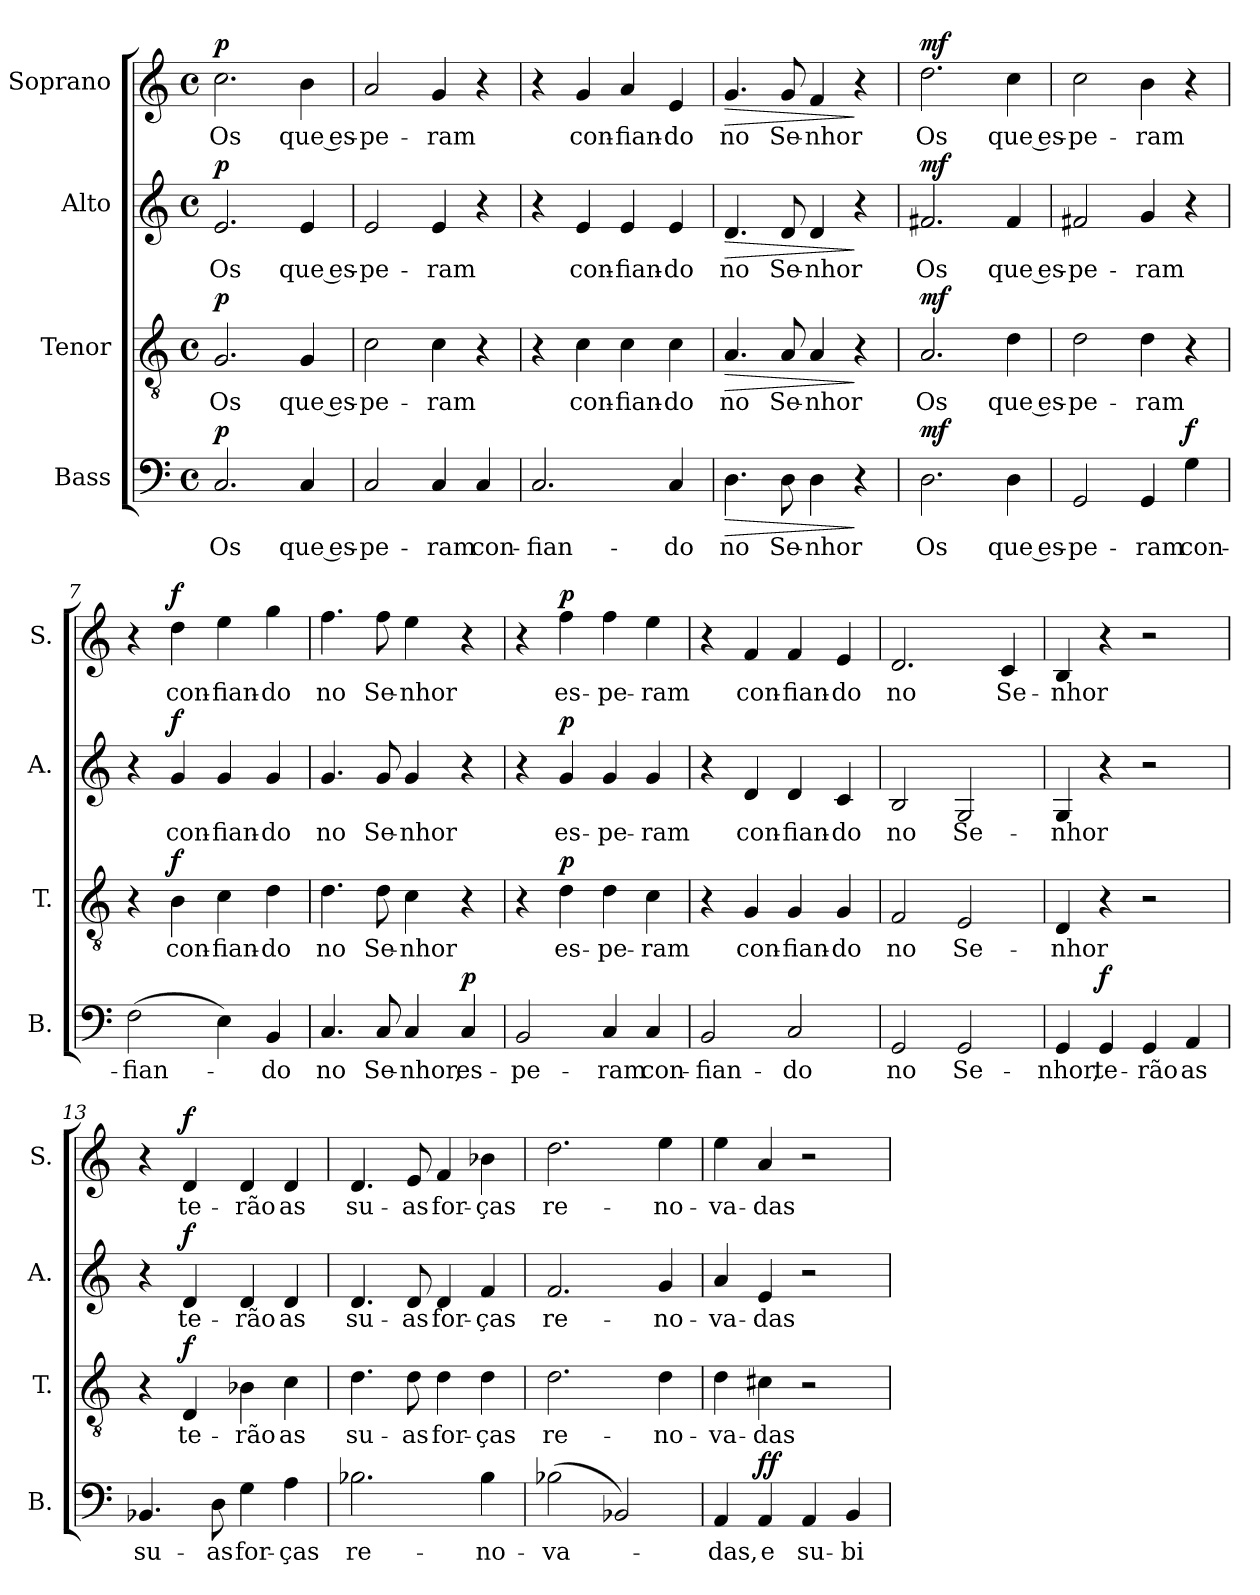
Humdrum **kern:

**kern	**text	**dynam	**kern	**text	**dynam	**kern	**text	**dynam	**kern	**text	**dynam
*part4	*part4	*part4	*part3	*part3	*part3	*part2	*part2	*part2	*part1	*part1	*part1
*staff4	*staff4	*staff4	*staff3	*staff3	*staff3	*staff2	*staff2	*staff2	*staff1	*staff1	*staff1
*I"Bass	*	*	*I"Tenor	*	*	*I"Alto	*	*	*I"Soprano	*	*
*I'B.	*	*	*I'T.	*	*	*I'A.	*	*	*I'S.	*	*
*clefF4	*	*	*clefGv2	*	*	*clefG2	*	*	*clefG2	*	*
*k[]	*	*	*k[]	*	*	*k[]	*	*	*k[]	*	*
*M4/4	*	*	*M4/4	*	*	*M4/4	*	*	*M4/4	*	*
*met(c)	*	*	*met(c)	*	*	*met(c)	*	*	*met(c)	*	*
*MM68	*	*	*MM68	*	*	*MM68	*	*	*MM68	*	*
=1	=1	=1	=1	=1	=1	=1	=1	=1	=1	=1	=1
!	!LO:LY:b	!LO:DY:a	!	!LO:LY:b	!LO:DY:a	!	!LO:LY:b	!LO:DY:a	!	!LO:LY:b	!LO:DY:b
2.C/	Os	p	2.G/	Os	p	2.e/	Os	p	2.cc\	Os	p
!	!LO:LY:b	!	!	!LO:LY:b	!	!	!LO:LY:b	!	!	!LO:LY:b	!
4C/	que es-	.	4G/	que es-	.	4e/	que es-	.	4b\	que es-	.
=2	=2	=2	=2	=2	=2	=2	=2	=2	=2	=2	=2
!	!LO:LY:b	!	!	!LO:LY:b	!	!	!LO:LY:b	!	!	!LO:LY:b	!
2C/	-pe-	.	2c\	-pe-	.	2e/	-pe-	.	2a/	-pe-	.
!	!LO:LY:b	!	!	!LO:LY:b	!	!	!LO:LY:b	!	!	!LO:LY:b	!
4C/	-ram	.	4c\	-ram	.	4e/	-ram	.	4g/	-ram	.
!	!LO:LY:b	!	!	!	!	!	!	!	!	!	!
4C/	con-	.	4r	.	.	4r	.	.	4r	.	.
=3	=3	=3	=3	=3	=3	=3	=3	=3	=3	=3	=3
!	!LO:LY:b	!	!	!	!	!	!	!	!	!	!
2.C/	-fian-	.	4r	.	.	4r	.	.	4r	.	.
!	!	!	!	!LO:LY:b	!	!	!LO:LY:b	!	!	!LO:LY:b	!
.	.	.	4c\	con-	.	4e/	con-	.	4g/	con-	.
!	!	!	!	!LO:LY:b	!	!	!LO:LY:b	!	!	!LO:LY:b	!
.	.	.	4c\	-fian-	.	4e/	-fian-	.	4a/	-fian-	.
!	!LO:LY:b	!	!	!LO:LY:b	!	!	!LO:LY:b	!	!	!LO:LY:b	!
4C/	-do	.	4c\	-do	.	4e/	-do	.	4e/	-do	.
=4	=4	=4	=4	=4	=4	=4	=4	=4	=4	=4	=4
!	!LO:LY:b	!LO:HP:b	!	!LO:LY:b	!LO:HP:b	!	!LO:LY:b	!LO:HP:b	!	!LO:LY:b	!LO:HP:b
4.D\	no	>	4.A/	no	>	4.d/	no	>	4.g/	no	>
!	!LO:LY:b	!	!	!LO:LY:b	!	!	!LO:LY:b	!	!	!LO:LY:b	!
8D\	Se-	.	8A/	Se-	.	8d/	Se-	.	8g/	Se-	.
!	!LO:LY:b	!	!	!LO:LY:b	!	!	!LO:LY:b	!	!	!LO:LY:b	!
4D\	-nhor	.	4A/	-nhor	.	4d/	-nhor	.	4f/	-nhor	.
4r	.	]	4r	.	]	4r	.	]	4r	.	]
=5	=5	=5	=5	=5	=5	=5	=5	=5	=5	=5	=5
!	!LO:LY:b	!LO:DY:a	!	!LO:LY:b	!LO:DY:a	!	!LO:LY:b	!LO:DY:a	!	!LO:LY:b	!LO:DY:a
2.D\	Os	mf	2.A/	Os	mf	2.f#X/	Os	mf	2.dd\	Os	mf
!	!LO:LY:b	!	!	!LO:LY:b	!	!	!LO:LY:b	!	!	!LO:LY:b	!
4D\	que es-	.	4d\	que es-	.	4f#/	que es-	.	4cc\	que es-	.
=6	=6	=6	=6	=6	=6	=6	=6	=6	=6	=6	=6
!	!LO:LY:b	!	!	!LO:LY:b	!	!	!LO:LY:b	!	!	!LO:LY:b	!
2GG/	-pe-	.	2d\	-pe-	.	2f#X/	-pe-	.	2cc\	-pe-	.
!	!LO:LY:b	!	!	!LO:LY:b	!	!	!LO:LY:b	!	!	!LO:LY:b	!
4GG/	-ram	.	4d\	-ram	.	4g/	-ram	.	4b\	-ram	.
!	!LO:LY:b	!LO:DY:a	!	!	!	!	!	!	!	!	!
4G\	con-	f	4r	.	.	4r	.	.	4r	.	.
=7	=7	=7	=7	=7	=7	=7	=7	=7	=7	=7	=7
!	!LO:LY:b	!	!	!	!	!	!	!	!	!	!
(>2F\	-fian-	.	4r	.	.	4r	.	.	4r	.	.
!	!	!	!	!LO:LY:b	!LO:DY:a	!	!LO:LY:b	!LO:DY:a	!	!LO:LY:b	!LO:DY:a
.	.	.	4B\	con-	f	4g/	con-	f	4dd\	con-	f
!	!	!	!	!LO:LY:b	!	!	!LO:LY:b	!	!	!LO:LY:b	!
4E\)	.	.	4c\	-fian-	.	4g/	-fian-	.	4ee\	-fian-	.
!	!LO:LY:b	!	!	!LO:LY:b	!	!	!LO:LY:b	!	!	!LO:LY:b	!
4BB/	-do	.	4d\	-do	.	4g/	-do	.	4gg\	-do	.
!!LO:LB:g=z
=8	=8	=8	=8	=8	=8	=8	=8	=8	=8	=8	=8
!	!LO:LY:b	!	!	!LO:LY:b	!	!	!LO:LY:b	!	!	!LO:LY:b	!
4.C/	no	.	4.d\	no	.	4.g/	no	.	4.ff\	no	.
!	!LO:LY:b	!	!	!LO:LY:b	!	!	!LO:LY:b	!	!	!LO:LY:b	!
8C/	Se-	.	8d\	Se-	.	8g/	Se-	.	8ff\	Se-	.
!	!LO:LY:b	!	!	!LO:LY:b	!	!	!LO:LY:b	!	!	!LO:LY:b	!
4C/	-nhor,	.	4c\	-nhor	.	4g/	-nhor	.	4ee\	-nhor	.
!	!LO:LY:b	!LO:DY:a	!	!	!	!	!	!	!	!	!
4C/	es-	p	4r	.	.	4r	.	.	4r	.	.
=9	=9	=9	=9	=9	=9	=9	=9	=9	=9	=9	=9
!	!LO:LY:b	!	!	!	!	!	!	!	!	!	!
2BB/	-pe-	.	4r	.	.	4r	.	.	4r	.	.
!	!	!	!	!LO:LY:b	!LO:DY:a	!	!LO:LY:b	!LO:DY:a	!	!LO:LY:b	!LO:DY:a
.	.	.	4d\	es-	p	4g/	es-	p	4ff\	es-	p
!	!LO:LY:b	!	!	!LO:LY:b	!	!	!LO:LY:b	!	!	!LO:LY:b	!
4C/	-ram	.	4d\	-pe-	.	4g/	-pe-	.	4ff\	-pe-	.
!	!LO:LY:b	!	!	!LO:LY:b	!	!	!LO:LY:b	!	!	!LO:LY:b	!
4C/	con-	.	4c\	-ram	.	4g/	-ram	.	4ee\	-ram	.
=10	=10	=10	=10	=10	=10	=10	=10	=10	=10	=10	=10
!	!LO:LY:b	!	!	!	!	!	!	!	!	!	!
2BB/	-fian-	.	4r	.	.	4r	.	.	4r	.	.
!	!	!	!	!LO:LY:b	!	!	!LO:LY:b	!	!	!LO:LY:b	!
.	.	.	4G/	con-	.	4d/	con-	.	4f/	con-	.
!	!LO:LY:b	!	!	!LO:LY:b	!	!	!LO:LY:b	!	!	!LO:LY:b	!
2C/	-do	.	4G/	-fian-	.	4d/	-fian-	.	4f/	-fian-	.
!	!	!	!	!LO:LY:b	!	!	!LO:LY:b	!	!	!LO:LY:b	!
.	.	.	4G/	-do	.	4c/	-do	.	4e/	-do	.
=11	=11	=11	=11	=11	=11	=11	=11	=11	=11	=11	=11
!	!LO:LY:b	!	!	!LO:LY:b	!	!	!LO:LY:b	!	!	!LO:LY:b	!
2GG/	no	.	2F/	no	.	2B/	no	.	2.d/	no	.
!	!LO:LY:b	!	!	!LO:LY:b	!	!	!LO:LY:b	!	!	!	!
2GG/	Se-	.	2E/	Se-	.	2G/	Se-	.	.	.	.
!	!	!	!	!	!	!	!	!	!	!LO:LY:b	!
.	.	.	.	.	.	.	.	.	4c/	Se-	.
=12	=12	=12	=12	=12	=12	=12	=12	=12	=12	=12	=12
!	!LO:LY:b	!	!	!LO:LY:b	!	!	!LO:LY:b	!	!	!LO:LY:b	!
4GG/	-nhor,	.	4D/	-nhor	.	4G/	-nhor	.	4B/	-nhor	.
!	!LO:LY:b	!LO:DY:a	!	!	!	!	!	!	!	!	!
4GG/	te-	f	4r	.	.	4r	.	.	4r	.	.
!	!LO:LY:b	!	!	!	!	!	!	!	!	!	!
4GG/	-rão	.	2r	.	.	2r	.	.	2r	.	.
!	!LO:LY:b	!	!	!	!	!	!	!	!	!	!
4AA/	as	.	.	.	.	.	.	.	.	.	.
=13	=13	=13	=13	=13	=13	=13	=13	=13	=13	=13	=13
!	!LO:LY:b	!	!	!	!	!	!	!	!	!	!
4.BB-X/	su-	.	4r	.	.	4r	.	.	4r	.	.
!	!	!	!	!LO:LY:b	!LO:DY:b	!	!LO:LY:b	!LO:DY:a	!	!LO:LY:b	!LO:DY:a
.	.	.	4D/	te-	f	4d/	te-	f	4d/	te-	f
!	!LO:LY:b	!	!	!	!	!	!	!	!	!	!
8D\	-as	.	.	.	.	.	.	.	.	.	.
!	!LO:LY:b	!	!	!LO:LY:b	!	!	!LO:LY:b	!	!	!LO:LY:b	!
4G\	for-	.	4B-X\	-rão	.	4d/	-rão	.	4d/	-rão	.
!	!LO:LY:b	!	!	!LO:LY:b	!	!	!LO:LY:b	!	!	!LO:LY:b	!
4A\	-ças	.	4c\	as	.	4d/	as	.	4d/	as	.
=14	=14	=14	=14	=14	=14	=14	=14	=14	=14	=14	=14
!	!LO:LY:b	!	!	!LO:LY:b	!	!	!LO:LY:b	!	!	!LO:LY:b	!
2.B-X\	re-	.	4.d\	su-	.	4.d/	su-	.	4.d/	su-	.
!	!	!	!	!LO:LY:b	!	!	!LO:LY:b	!	!	!LO:LY:b	!
.	.	.	8d\	-as	.	8d/	-as	.	8e/	-as	.
!	!	!	!	!LO:LY:b	!	!	!LO:LY:b	!	!	!LO:LY:b	!
.	.	.	4d\	for-	.	4d/	for-	.	4f/	for-	.
!	!LO:LY:b	!	!	!LO:LY:b	!	!	!LO:LY:b	!	!	!LO:LY:b	!
4B-\	-no-	.	4d\	-ças	.	4f/	-ças	.	4b-X\	-ças	.
!!LO:PB:g=z
=15	=15	=15	=15	=15	=15	=15	=15	=15	=15	=15	=15
!	!LO:LY:b	!	!	!LO:LY:b	!	!	!LO:LY:b	!	!	!LO:LY:b	!
(>2B-X\	-va-	.	2.d\	re-	.	2.f/	re-	.	2.dd\	re-	.
2BB-X/)	.	.	.	.	.	.	.	.	.	.	.
!	!	!	!	!LO:LY:b	!	!	!LO:LY:b	!	!	!LO:LY:b	!
.	.	.	4d\	-no-	.	4g/	-no-	.	4ee\	-no-	.
=16	=16	=16	=16	=16	=16	=16	=16	=16	=16	=16	=16
!	!LO:LY:b	!	!	!LO:LY:b	!	!	!LO:LY:b	!	!	!LO:LY:b	!
4AA/	-das,	.	4d\	-va-	.	4a/	-va-	.	4ee\	-va-	.
!	!LO:LY:b	!LO:DY:a	!	!LO:LY:b	!	!	!LO:LY:b	!	!	!LO:LY:b	!
4AA/	e	ff	4c#X\	-das	.	4e/	-das	.	4a/	-das	.
!	!LO:LY:b	!	!	!	!	!	!	!	!	!	!
4AA/	su-	.	2r	.	.	2r	.	.	2r	.	.
!	!LO:LY:b	!	!	!	!	!	!	!	!	!	!
4BB/	-bi-	.	.	.	.	.	.	.	.	.	.
=	=	=	=	=	=	=	=	=	=	=	=
*-	*-	*-	*-	*-	*-	*-	*-	*-	*-	*-	*-
